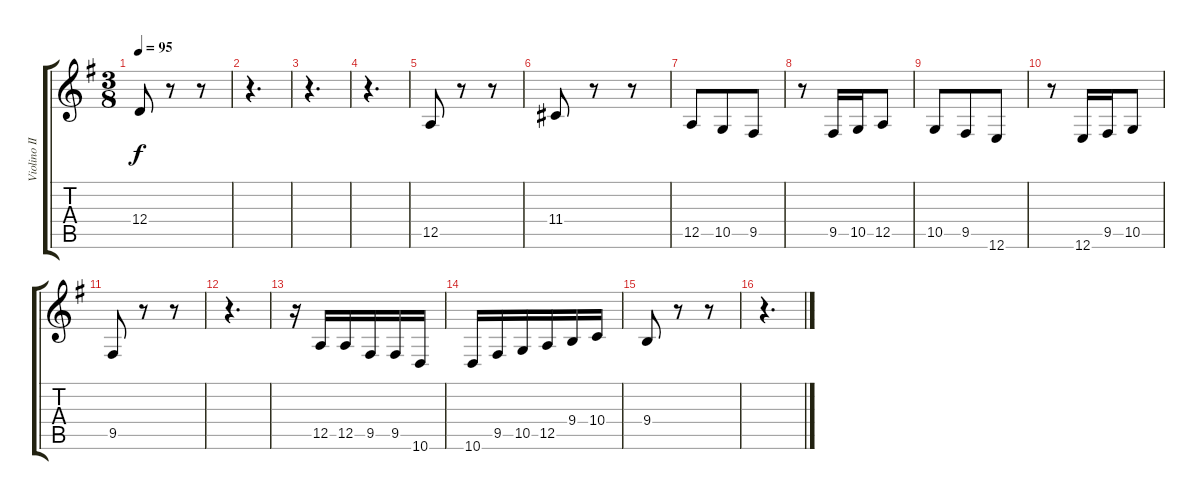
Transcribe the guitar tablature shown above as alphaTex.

\track ("Violino II. di ripieno" "Violino II") {instrument violin}
\staff {score tabs}
\tuning (E4 B3 G3 D3 A2 E2) {hide}
\ts (3 8)
\tempo 95
\clef g2
\ks g
12.4.8{dy f} r.8 r.8 |
r.4{d} |
r.4{d} |
r.4{d} |
12.5.8 r.8 r.8 |
11.4.8 r.8 r.8 |
12.5.8 10.5.8 9.5.8 |
r.8 9.5.16 10.5.16{beam merge} 12.5.8 |
10.5.8 9.5.8 12.6.8 |
r.8 12.6.16 9.5.16{beam merge} 10.5.8 |
9.5.8 r.8 r.8 |
r.4{d} |
r.16 12.5.16{beam merge} 12.5.16 9.5.16{beam merge} 9.5.16 10.6.16 |
10.6.16 9.5.16{beam merge} 10.5.16 12.5.16{beam merge} 9.4.16 10.4.16 |
9.4.8{beam Up} r.8 r.8 |
r.4{d}
